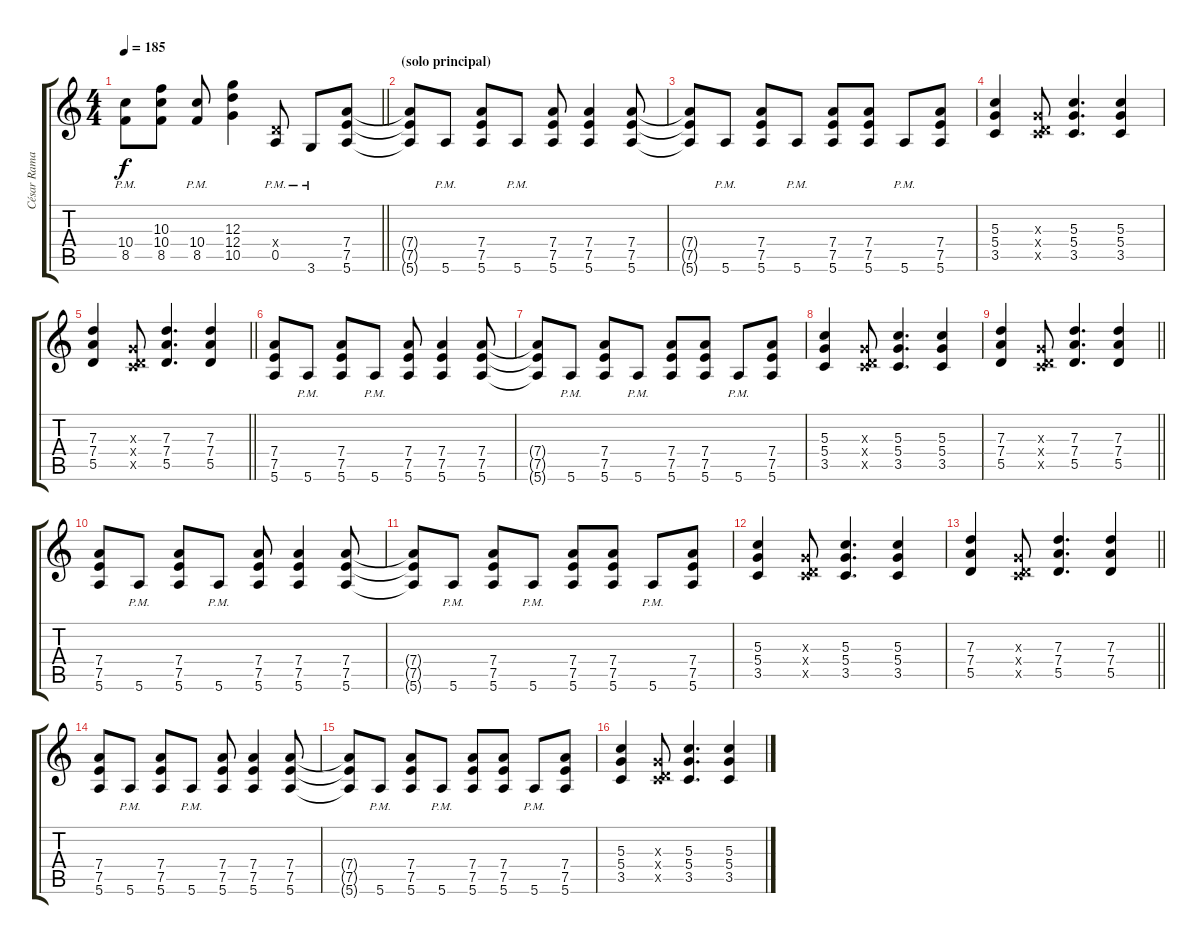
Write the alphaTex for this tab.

\track ("César Ramallo - Guitarra" "César Rama") {instrument overdrivenguitar}
\staff {score tabs}
\tuning (E4 B3 G3 D3 A2 E2) {hide}
\ts (4 4)
\tempo 185
\clef g2
\barLineRight lightlight
\ks c
(10.4{pm} 8.5{pm}).8{dy f} (10.3 10.4 8.5).8 (10.4{pm} 8.5{pm}).8 (12.3 12.4 10.5).4 (0.4{x} 0.5{pm}).8 3.6{pm}.8 (7.4 7.5 5.6).8 |
\section ("" "(solo principal)")
(7.4{t} 7.5{t} 5.6{t}).8 5.6{pm}.8 (7.4 7.5 5.6).8 5.6{pm}.8 (7.4 7.5 5.6).8 (7.4 7.5 5.6).4 (7.4 7.5 5.6).8 |
(7.4{t} 7.5{t} 5.6{t}).8 5.6{pm}.8 (7.4 7.5 5.6).8 5.6{pm}.8 (7.4 7.5 5.6).8 (7.4 7.5 5.6).8 5.6{pm}.8 (7.4 7.5 5.6).8 |
(5.3 5.4 3.5).4 (0.3{x} 0.4{x} 3.5{x}).8 (5.3 5.4 3.5).4{d} (5.3 5.4 3.5).4 |
\barLineRight lightlight
(7.3 7.4 5.5).4 (0.3{x} 0.4{x} 3.5{x}).8 (7.3 7.4 5.5).4{d} (7.3 7.4 5.5).4 |
(7.4 7.5 5.6).8 5.6{pm}.8 (7.4 7.5 5.6).8 5.6{pm}.8 (7.4 7.5 5.6).8 (7.4 7.5 5.6).4 (7.4 7.5 5.6).8 |
(7.4{t} 7.5{t} 5.6{t}).8 5.6{pm}.8 (7.4 7.5 5.6).8 5.6{pm}.8 (7.4 7.5 5.6).8 (7.4 7.5 5.6).8 5.6{pm}.8 (7.4 7.5 5.6).8 |
(5.3 5.4 3.5).4 (0.3{x} 0.4{x} 3.5{x}).8 (5.3 5.4 3.5).4{d} (5.3 5.4 3.5).4 |
\barLineRight lightlight
(7.3 7.4 5.5).4 (0.3{x} 0.4{x} 3.5{x}).8 (7.3 7.4 5.5).4{d} (7.3 7.4 5.5).4 |
(7.4 7.5 5.6).8 5.6{pm}.8 (7.4 7.5 5.6).8 5.6{pm}.8 (7.4 7.5 5.6).8 (7.4 7.5 5.6).4 (7.4 7.5 5.6).8 |
(7.4{t} 7.5{t} 5.6{t}).8 5.6{pm}.8 (7.4 7.5 5.6).8 5.6{pm}.8 (7.4 7.5 5.6).8 (7.4 7.5 5.6).8 5.6{pm}.8 (7.4 7.5 5.6).8 |
(5.3 5.4 3.5).4 (0.3{x} 0.4{x} 3.5{x}).8 (5.3 5.4 3.5).4{d} (5.3 5.4 3.5).4 |
\barLineRight lightlight
(7.3 7.4 5.5).4 (0.3{x} 0.4{x} 3.5{x}).8 (7.3 7.4 5.5).4{d} (7.3 7.4 5.5).4 |
(7.4 7.5 5.6).8 5.6{pm}.8 (7.4 7.5 5.6).8 5.6{pm}.8 (7.4 7.5 5.6).8 (7.4 7.5 5.6).4 (7.4 7.5 5.6).8 |
(7.4{t} 7.5{t} 5.6{t}).8 5.6{pm}.8 (7.4 7.5 5.6).8 5.6{pm}.8 (7.4 7.5 5.6).8 (7.4 7.5 5.6).8 5.6{pm}.8 (7.4 7.5 5.6).8 |
(5.3 5.4 3.5).4 (0.3{x} 0.4{x} 3.5{x}).8 (5.3 5.4 3.5).4{d} (5.3 5.4 3.5).4
